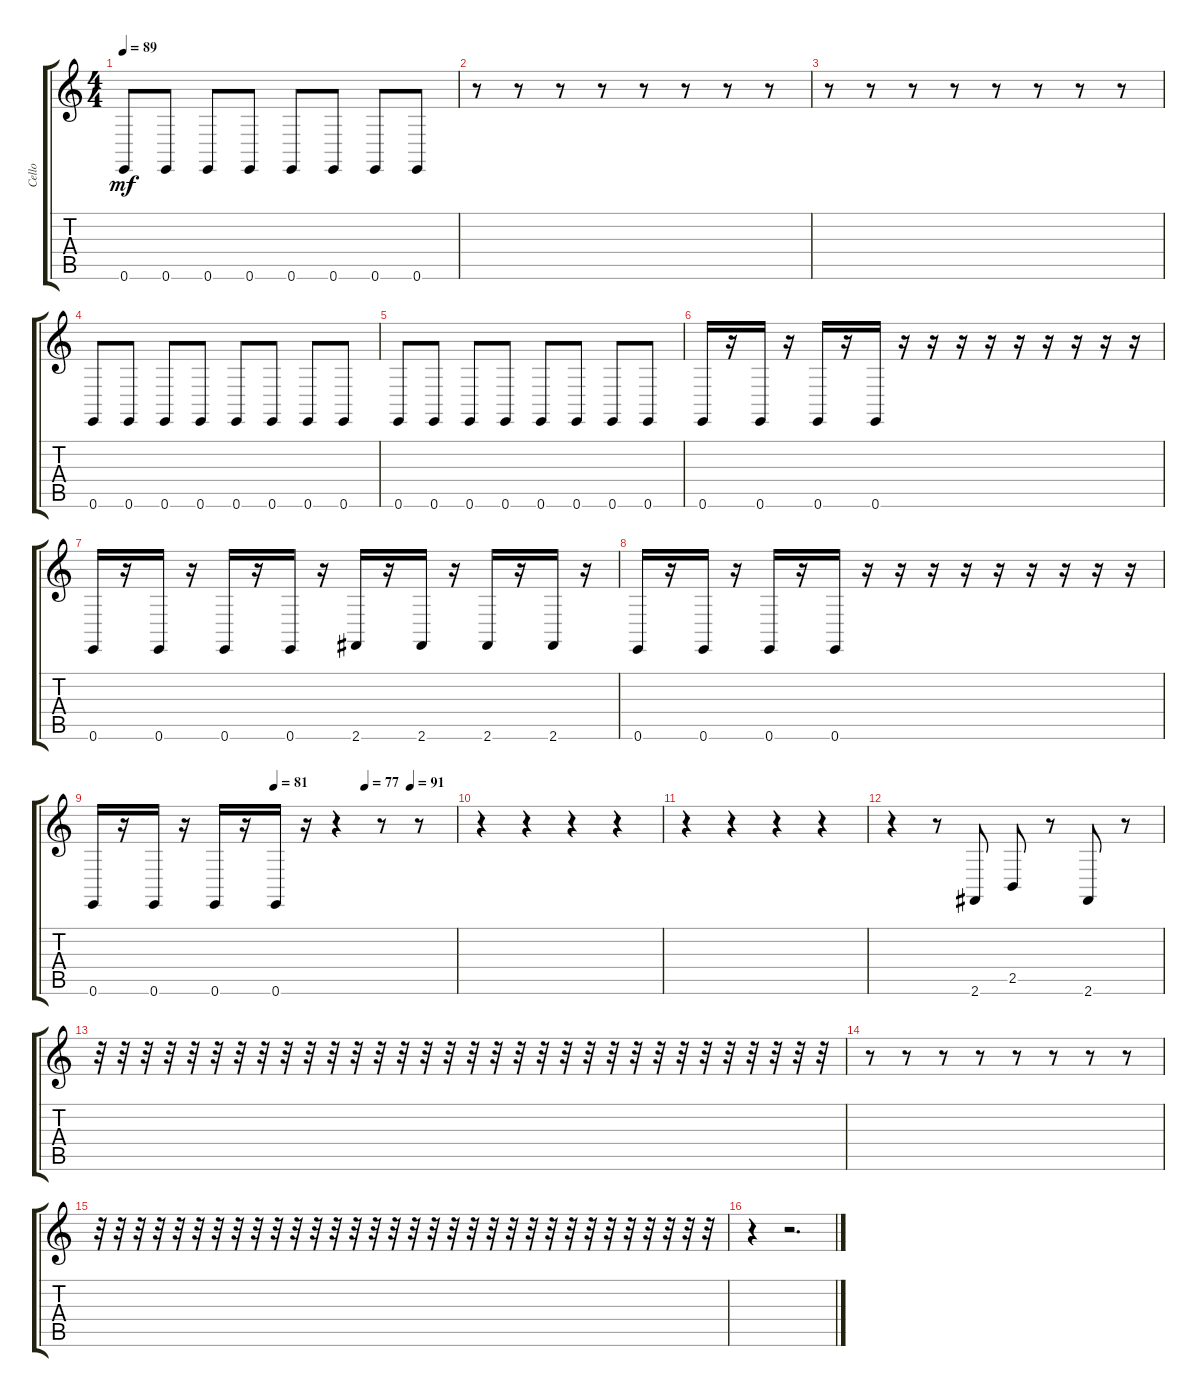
\track ("Cello" "Cello") {instrument cello}
\staff {score tabs}
\tuning (E4 B3 G3 D3 A2 E2) {hide}
\ts (4 4)
\tempo 89
\clef g2
\ks c
0.6.8{dy mf} 0.6.8 0.6.8 0.6.8 0.6.8 0.6.8 0.6.8 0.6.8 |
r.8 r.8 r.8 r.8 r.8 r.8 r.8 r.8 |
r.8 r.8 r.8 r.8 r.8 r.8 r.8 r.8 |
0.6.8 0.6.8 0.6.8 0.6.8 0.6.8 0.6.8 0.6.8 0.6.8 |
0.6.8 0.6.8 0.6.8 0.6.8 0.6.8 0.6.8 0.6.8 0.6.8 |
0.6.16 r.16 0.6.16 r.16 0.6.16 r.16 0.6.16 r.16 r.16 r.16 r.16 r.16 r.16 r.16 r.16 r.16 |
0.6.16 r.16 0.6.16 r.16 0.6.16 r.16 0.6.16 r.16 2.6.16 r.16 2.6.16 r.16 2.6.16 r.16 2.6.16 r.16 |
0.6.16 r.16 0.6.16 r.16 0.6.16 r.16 0.6.16 r.16 r.16 r.16 r.16 r.16 r.16 r.16 r.16 r.16 |
\tempo (81 0.5)
\tempo (77 0.75)
\tempo (91 0.875)
0.6.16 r.16 0.6.16 r.16 0.6.16 r.16 0.6.16 r.16 r.4 r.8 r.8 |
r.4 r.4 r.4 r.4 |
r.4 r.4 r.4 r.4 |
r.4 r.8 2.6.8 2.5.8 r.8 2.6.8 r.8 |
r.32 r.32 r.32 r.32 r.32 r.32 r.32 r.32 r.32 r.32 r.32 r.32 r.32 r.32 r.32 r.32 r.32 r.32 r.32 r.32 r.32 r.32 r.32 r.32 r.32 r.32 r.32 r.32 r.32 r.32 r.32 r.32 |
r.8 r.8 r.8 r.8 r.8 r.8 r.8 r.8 |
r.32 r.32 r.32 r.32 r.32 r.32 r.32 r.32 r.32 r.32 r.32 r.32 r.32 r.32 r.32 r.32 r.32 r.32 r.32 r.32 r.32 r.32 r.32 r.32 r.32 r.32 r.32 r.32 r.32 r.32 r.32 r.32 |
r.4 r.2{d}
